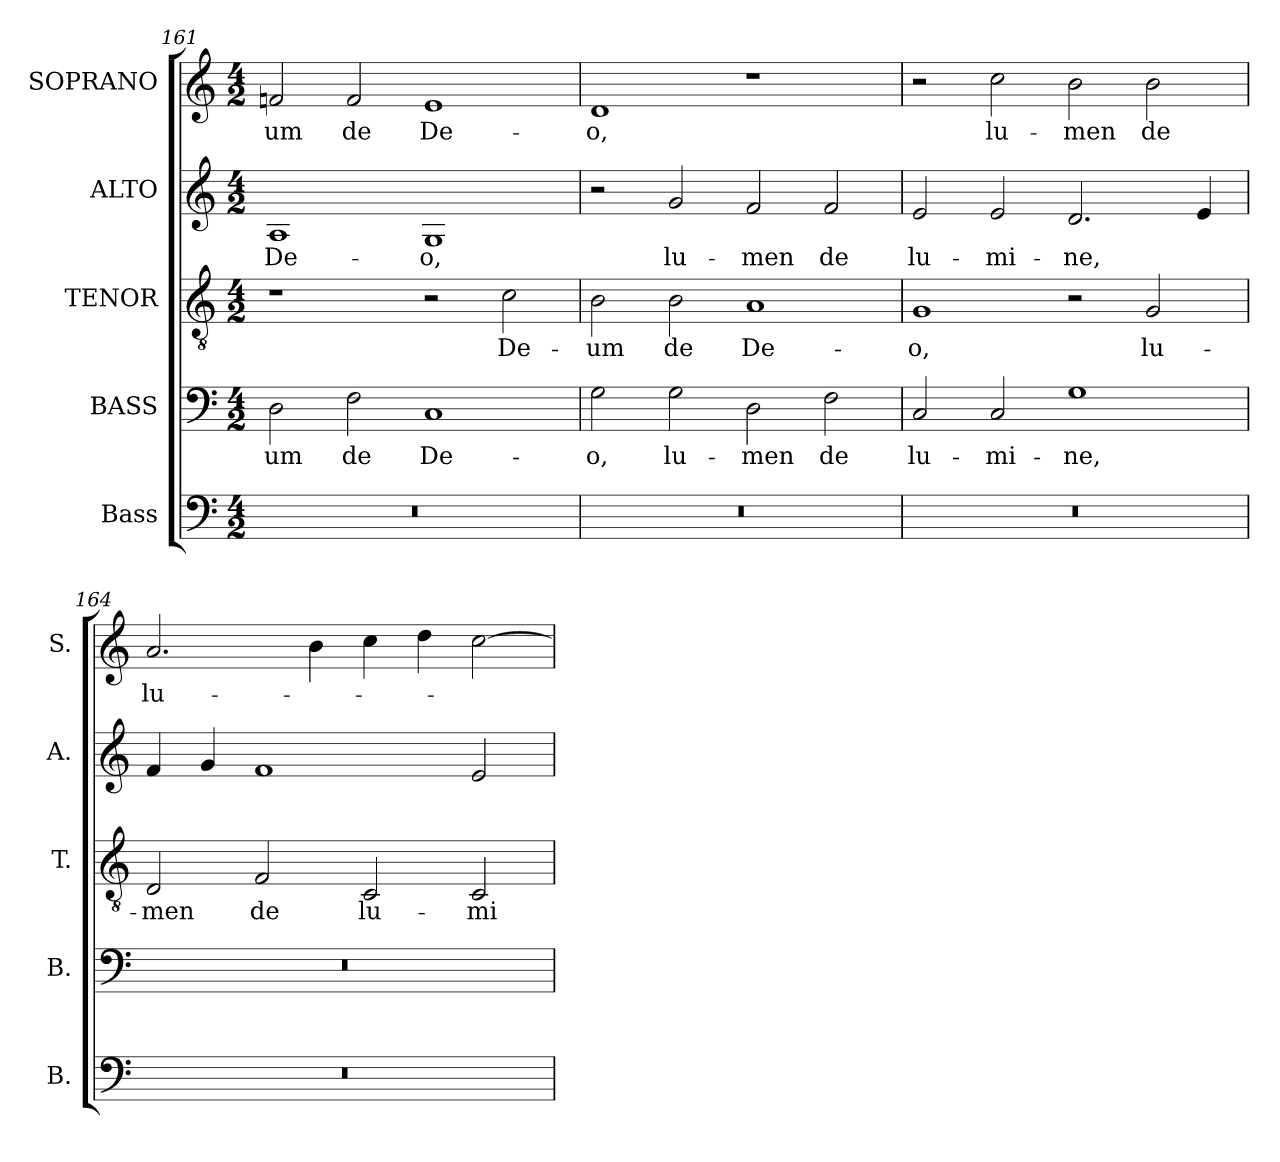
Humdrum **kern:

**kern	**kern	**text	**kern	**text	**kern	**text	**kern	**text
*part5	*part4	*part4	*part3	*part3	*part2	*part2	*part1	*part1
*staff5	*staff4	*staff4	*staff3	*staff3	*staff2	*staff2	*staff1	*staff1
*I"Bass	*I"BASS	*	*I"TENOR	*	*I"ALTO	*	*I"SOPRANO	*
*I'B.	*I'B.	*	*I'T.	*	*I'A.	*	*I'S.	*
*clefF4	*clefF4	*	*clefGv2	*	*clefG2	*	*clefG2	*
*	*	*	*ITrd7c12	*	*	*	*	*
*k[]	*k[]	*	*k[]	*	*k[]	*	*k[]	*
*C:	*C:	*	*C:	*	*C:	*	*C:	*
*M4/2	*M4/2	*	*M4/2	*	*M4/2	*	*M4/2	*
=161	=161	=161	=161	=161	=161	=161	=161	=161
!LO:N:vis=1	!	!	!	!	!	!	!	!
!	!	!LO:LY:b:color=#000000	!	!	!	!	!	!
!	!	!	!	!	!	!LO:LY:b:color=#000000	!	!
!	!	!	!	!	!	!	!	!LO:LY:b:color=#000000
0r	2Di\	-um	1r	.	1Ai	De-	2fni/	-um
!	!	!LO:LY:b:color=#000000	!	!	!	!	!	!
!	!	!	!	!	!	!	!	!LO:LY:b:color=#000000
.	2Fi\	de	.	.	.	.	2fi/	de
!	!	!LO:LY:b:color=#000000	!	!	!	!	!	!
!	!	!	!	!	!	!LO:LY:b:color=#000000	!	!
!	!	!	!	!	!	!	!	!LO:LY:b:color=#000000
.	1Ci	De-	2r	.	1Gi	-o,	1ei	De-
!	!	!	!	!LO:LY:b:color=#000000	!	!	!	!
.	.	.	2Ci\	De-	.	.	.	.
=162	=162	=162	=162	=162	=162	=162	=162	=162
!LO:N:vis=1	!	!	!	!	!	!	!	!
!	!	!LO:LY:b:color=#000000	!	!	!	!	!	!
!	!	!	!	!LO:LY:b:color=#000000	!	!	!	!
!	!	!	!	!	!	!	!	!LO:LY:b:color=#000000
0r	2Gi\	-o,	2BBi\	-um	2r	.	1di	-o,
!	!	!LO:LY:b:color=#000000	!	!	!	!	!	!
!	!	!	!	!LO:LY:b:color=#000000	!	!	!	!
!	!	!	!	!	!	!LO:LY:b:color=#000000	!	!
.	2Gi\	lu-	2BBi\	de	2gi/	lu-	.	.
!	!	!LO:LY:b:color=#000000	!	!	!	!	!	!
!	!	!	!	!LO:LY:b:color=#000000	!	!	!	!
!	!	!	!	!	!	!LO:LY:b:color=#000000	!	!
.	2Di\	-men	1AAi	De-	2fi/	-men	1r	.
!	!	!LO:LY:b:color=#000000	!	!	!	!	!	!
!	!	!	!	!	!	!LO:LY:b:color=#000000	!	!
.	2Fi\	de	.	.	2fi/	de	.	.
!!LO:PB:g=z
=163	=163	=163	=163	=163	=163	=163	=163	=163
!LO:N:vis=1	!	!	!	!	!	!	!	!
!	!	!LO:LY:b:color=#000000	!	!	!	!	!	!
!	!	!	!	!LO:LY:b:color=#000000	!	!	!	!
!	!	!	!	!	!	!LO:LY:b:color=#000000	!	!
0r	2Ci/	lu-	1GGi	-o,	2ei/	lu-	2r	.
!	!	!LO:LY:b:color=#000000	!	!	!	!	!	!
!	!	!	!	!	!	!LO:LY:b:color=#000000	!	!
!	!	!	!	!	!	!	!	!LO:LY:b:color=#000000
.	2Ci/	-mi-	.	.	2ei/	-mi-	2cci\	lu-
!	!	!LO:LY:b:color=#000000	!	!	!	!	!	!
!	!	!	!	!	!	!LO:LY:b:color=#000000	!	!
!	!	!	!	!	!	!	!	!LO:LY:b:color=#000000
.	1Gi	-ne,	2r	.	2.di/	-ne,	2bi\	-men
!	!	!	!	!LO:LY:b:color=#000000	!	!	!	!
!	!	!	!	!	!	!	!	!LO:LY:b:color=#000000
.	.	.	2GGi/	lu-	.	.	2bi\	de
.	.	.	.	.	4ei/	.	.	.
=164	=164	=164	=164	=164	=164	=164	=164	=164
!LO:N:vis=1	!LO:N:vis=1	!	!	!	!	!	!	!
!	!	!	!	!LO:LY:b:color=#000000	!	!	!	!
!	!	!	!	!	!	!	!	!LO:LY:b:color=#000000
0r	0r	.	2DDi/	-men	4fi/	.	2.ai/	lu-
.	.	.	.	.	4gi/	.	.	.
!	!	!	!	!LO:LY:b:color=#000000	!	!	!	!
.	.	.	2FFi/	de	1fi	.	.	.
.	.	.	.	.	.	.	4bi\	.
!	!	!	!	!LO:LY:b:color=#000000	!	!	!	!
.	.	.	2CCi/	lu-	.	.	4cci\	.
.	.	.	.	.	.	.	4ddi\	.
!	!	!	!	!LO:LY:b:color=#000000	!	!	!	!
.	.	.	2CCi/	-mi-	2ei/	.	[2cci\	.
=	=	=	=	=	=	=	=	=
*-	*-	*-	*-	*-	*-	*-	*-	*-
